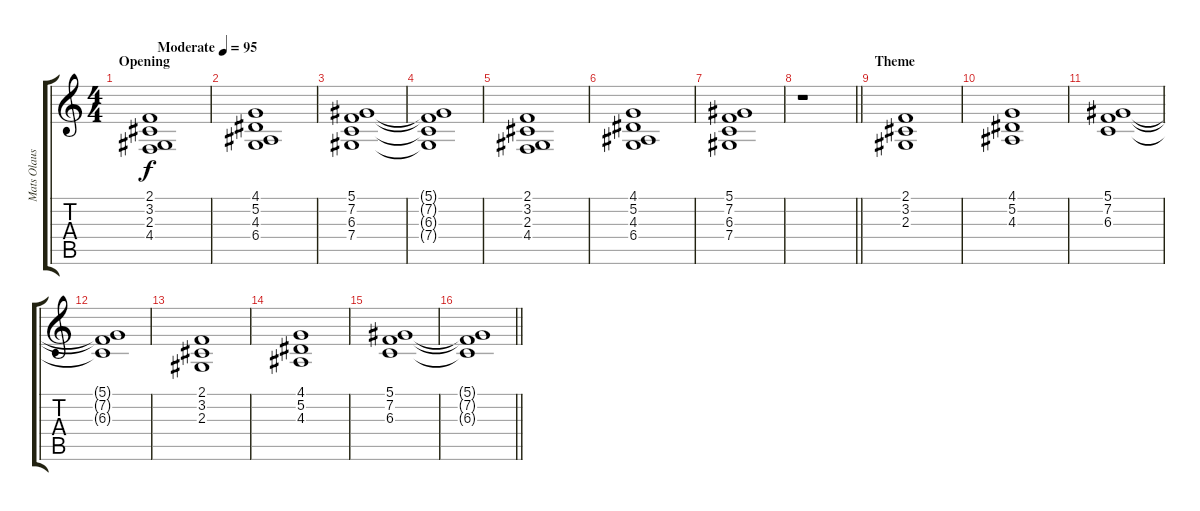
\track ("Mats Olausson" "Mats Olaus") {instrument stringensemble1}
\staff {score tabs}
\tuning (Eb4 Bb3 Gb3 Db3 Ab2 Eb2) {hide}
\ts (4 4)
\section ("" "Opening")
\tempo (95 "Moderate")
\clef g2
\ks c
(2.1 3.2 2.3 4.4).1{dy f instrument stringensemble1} |
(4.1 5.2 4.3 6.4).1 |
(5.1 7.2 6.3 7.4).1 |
(5.1{t} 7.2{t} 6.3{t} 7.4{t}).1 |
(2.1 3.2 2.3 4.4).1 |
(4.1 5.2 4.3 6.4).1 |
(5.1 7.2 6.3 7.4).1 |
\barLineRight lightlight
r.1 |
\section ("" "Theme")
(2.1 3.2 2.3).1 |
(4.1 5.2 4.3).1 |
(5.1 7.2 6.3).1 |
(5.1{t} 7.2{t} 6.3{t}).1 |
(2.1 3.2 2.3).1 |
(4.1 5.2 4.3).1 |
(5.1 7.2 6.3).1 |
\barLineRight lightlight
(5.1{t} 7.2{t} 6.3{t}).1
